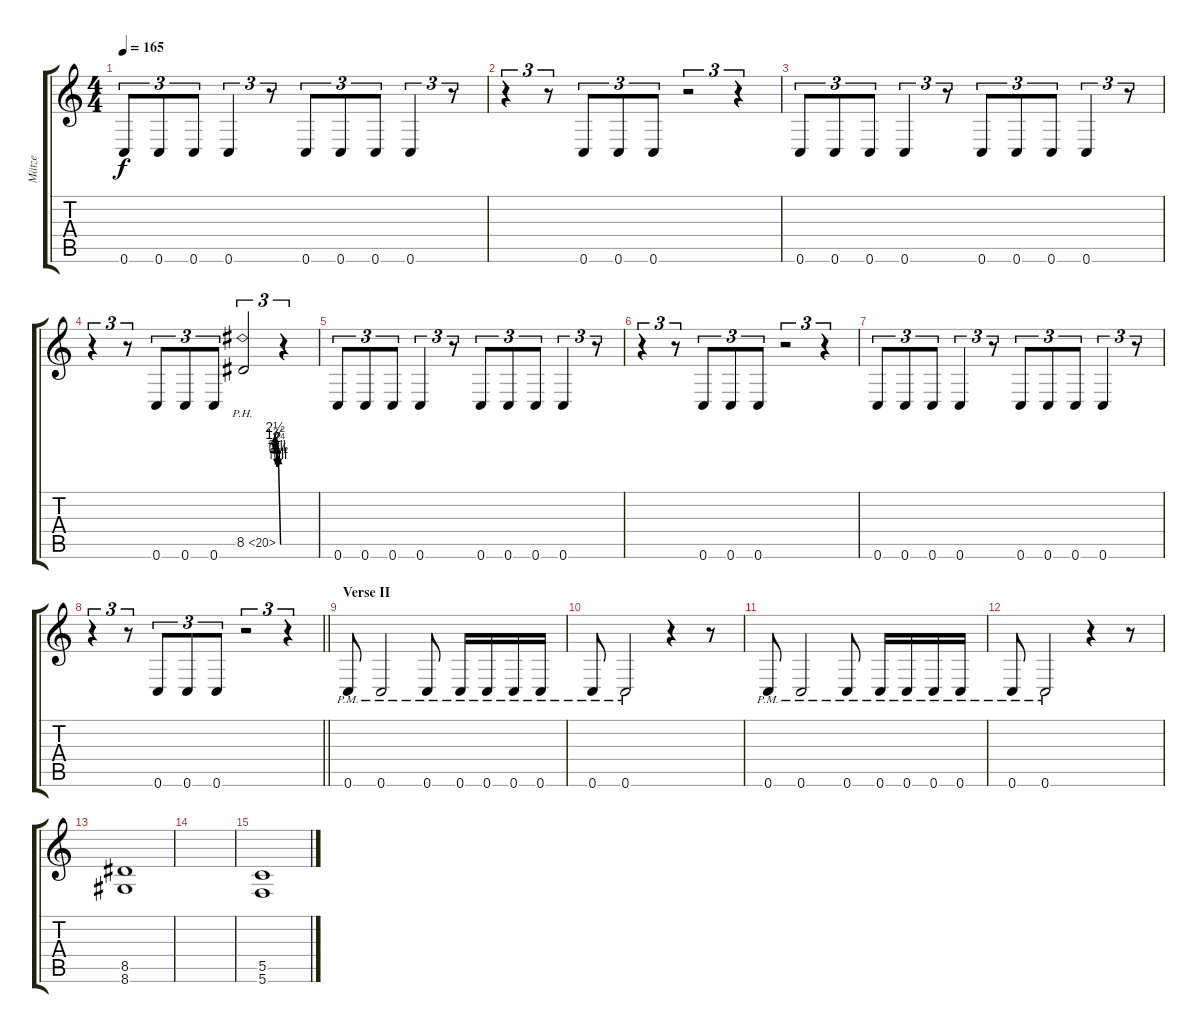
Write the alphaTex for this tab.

\track ("Mätze" "Mätze") {instrument distortionguitar}
\staff {score tabs}
\tuning (D4 A3 F3 C3 G2 C2) {hide}
\ts (4 4)
\tempo 165
\clef g2
\ks c
0.6.8{tu (3 2) dy f} 0.6.8{tu (3 2)} 0.6.8{tu (3 2)} 0.6.4{tu (3 2)} r.8{tu (3 2)} 0.6.8{tu (3 2)} 0.6.8{tu (3 2)} 0.6.8{tu (3 2)} 0.6.4{tu (3 2)} r.8{tu (3 2)} |
r.4{tu (3 2)} r.8{tu (3 2)} 0.6.8{tu (3 2)} 0.6.8{tu (3 2)} 0.6.8{tu (3 2)} r.2{tu (3 2)} r.4{tu (3 2)} |
0.6.8{tu (3 2)} 0.6.8{tu (3 2)} 0.6.8{tu (3 2)} 0.6.4{tu (3 2)} r.8{tu (3 2)} 0.6.8{tu (3 2)} 0.6.8{tu (3 2)} 0.6.8{tu (3 2)} 0.6.4{tu (3 2)} r.8{tu (3 2)} |
r.4{tu (3 2)} r.8{tu (3 2)} 0.6.8{tu (3 2)} 0.6.8{tu (3 2)} 0.6.8{tu (3 2)} 8.5{be (custom 0 0 23 6 25 4 33 8 38 4 46 8 50 8 58 10 60 7) ph 12}.2{tu (3 2)} r.4{tu (3 2)} |
0.6.8{tu (3 2)} 0.6.8{tu (3 2)} 0.6.8{tu (3 2)} 0.6.4{tu (3 2)} r.8{tu (3 2)} 0.6.8{tu (3 2)} 0.6.8{tu (3 2)} 0.6.8{tu (3 2)} 0.6.4{tu (3 2)} r.8{tu (3 2)} |
r.4{tu (3 2)} r.8{tu (3 2)} 0.6.8{tu (3 2)} 0.6.8{tu (3 2)} 0.6.8{tu (3 2)} r.2{tu (3 2)} r.4{tu (3 2)} |
0.6.8{tu (3 2)} 0.6.8{tu (3 2)} 0.6.8{tu (3 2)} 0.6.4{tu (3 2)} r.8{tu (3 2)} 0.6.8{tu (3 2)} 0.6.8{tu (3 2)} 0.6.8{tu (3 2)} 0.6.4{tu (3 2)} r.8{tu (3 2)} |
\barLineRight lightlight
r.4{tu (3 2)} r.8{tu (3 2)} 0.6.8{tu (3 2)} 0.6.8{tu (3 2)} 0.6.8{tu (3 2)} r.2{tu (3 2)} r.4{tu (3 2)} |
\section ("" "Verse II")
0.6{pm}.8 0.6{pm}.2 0.6{pm}.8 0.6{pm}.16 0.6{pm}.16 0.6{pm}.16 0.6{pm}.16 |
0.6{pm}.8 0.6{pm}.2 r.4 r.8 |
0.6{pm}.8 0.6{pm}.2 0.6{pm}.8 0.6{pm}.16 0.6{pm}.16 0.6{pm}.16 0.6{pm}.16 |
0.6{pm}.8 0.6{pm}.2 r.4 r.8 |
(8.5 8.6).1 |
|
(5.5 5.6).1
